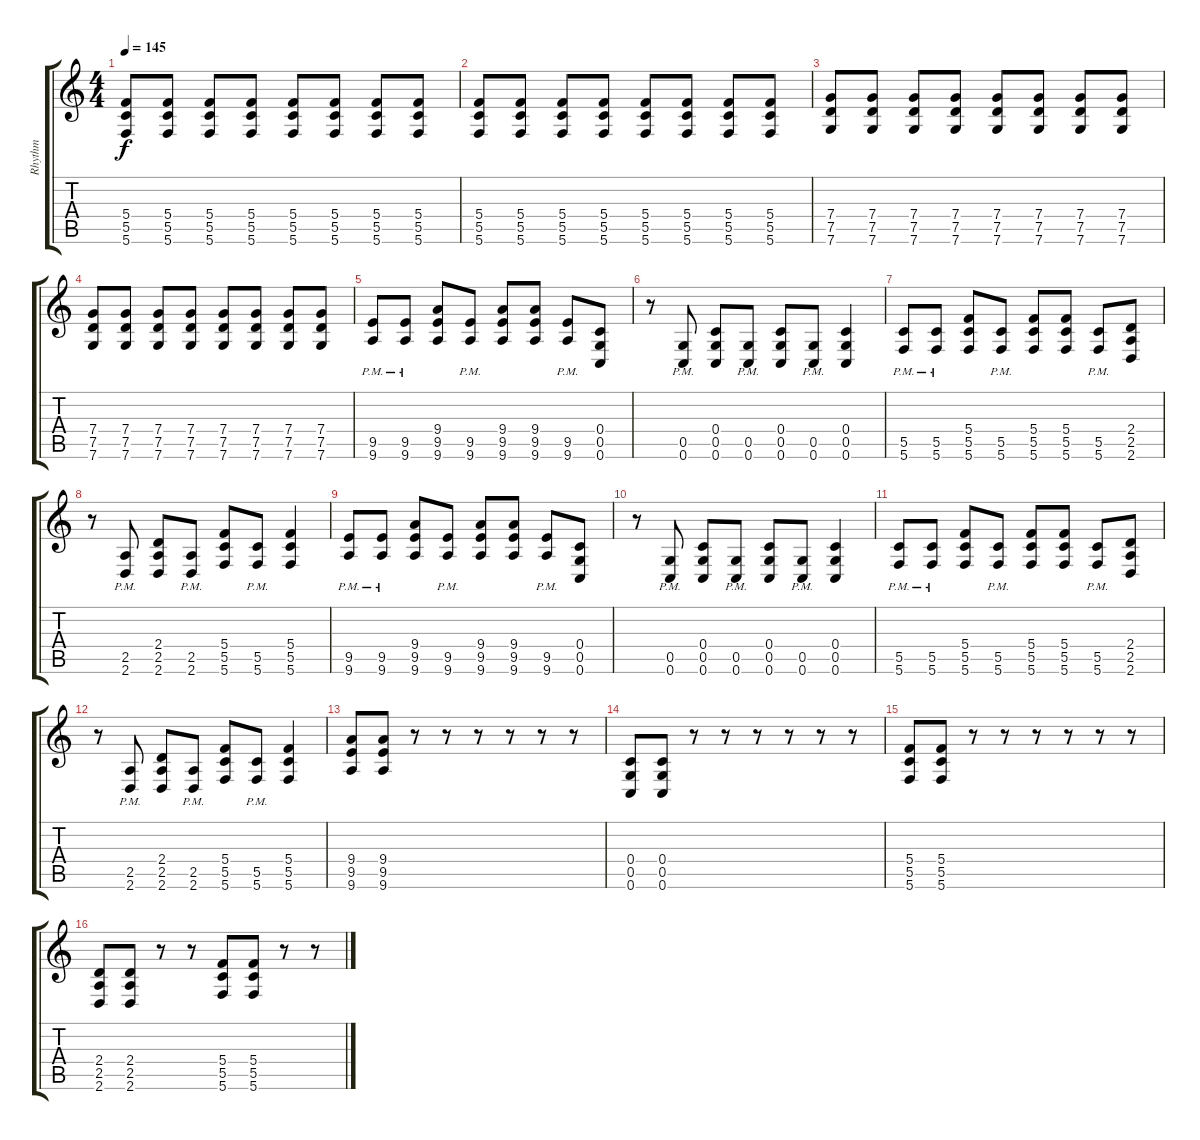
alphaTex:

\track ("Rhythm" "Rhythm") {instrument distortionguitar}
\staff {score tabs}
\tuning (D4 A3 F3 C3 G2 C2) {hide}
\ts (4 4)
\tempo 145
\clef g2
\ks c
(5.4 5.5 5.6).8{dy f} (5.4 5.5 5.6).8 (5.4 5.5 5.6).8 (5.4 5.5 5.6).8 (5.4 5.5 5.6).8 (5.4 5.5 5.6).8 (5.4 5.5 5.6).8 (5.4 5.5 5.6).8 |
(5.4 5.5 5.6).8 (5.4 5.5 5.6).8 (5.4 5.5 5.6).8 (5.4 5.5 5.6).8 (5.4 5.5 5.6).8 (5.4 5.5 5.6).8 (5.4 5.5 5.6).8 (5.4 5.5 5.6).8 |
(7.4 7.5 7.6).8 (7.4 7.5 7.6).8 (7.4 7.5 7.6).8 (7.4 7.5 7.6).8 (7.4 7.5 7.6).8 (7.4 7.5 7.6).8 (7.4 7.5 7.6).8 (7.4 7.5 7.6).8 |
(7.4 7.5 7.6).8 (7.4 7.5 7.6).8 (7.4 7.5 7.6).8 (7.4 7.5 7.6).8 (7.4 7.5 7.6).8 (7.4 7.5 7.6).8 (7.4 7.5 7.6).8 (7.4 7.5 7.6).8 |
(9.5{pm} 9.6{pm}).8 (9.5{pm} 9.6{pm}).8 (9.4 9.5 9.6).8 (9.5{pm} 9.6{pm}).8 (9.4 9.5 9.6).8 (9.4 9.5 9.6).8 (9.5{pm} 9.6{pm}).8 (0.4 0.5 0.6).8 |
r.8 (0.5{pm} 0.6{pm}).8 (0.4 0.5 0.6).8 (0.5{pm} 0.6{pm}).8 (0.4 0.5 0.6).8 (0.5{pm} 0.6{pm}).8 (0.4 0.5 0.6).4 |
(5.5{pm} 5.6{pm}).8 (5.5{pm} 5.6{pm}).8 (5.4 5.5 5.6).8 (5.5{pm} 5.6{pm}).8 (5.4 5.5 5.6).8 (5.4 5.5 5.6).8 (5.5{pm} 5.6{pm}).8 (2.4 2.5 2.6).8 |
r.8 (2.5{pm} 2.6{pm}).8 (2.4 2.5 2.6).8 (2.5{pm} 2.6{pm}).8 (5.4 5.5 5.6).8 (5.5{pm} 5.6{pm}).8 (5.4 5.5 5.6).4 |
(9.5{pm} 9.6{pm}).8 (9.5{pm} 9.6{pm}).8 (9.4 9.5 9.6).8 (9.5{pm} 9.6{pm}).8 (9.4 9.5 9.6).8 (9.4 9.5 9.6).8 (9.5{pm} 9.6{pm}).8 (0.4 0.5 0.6).8 |
r.8 (0.5{pm} 0.6{pm}).8 (0.4 0.5 0.6).8 (0.5{pm} 0.6{pm}).8 (0.4 0.5 0.6).8 (0.5{pm} 0.6{pm}).8 (0.4 0.5 0.6).4 |
(5.5{pm} 5.6{pm}).8 (5.5{pm} 5.6{pm}).8 (5.4 5.5 5.6).8 (5.5{pm} 5.6{pm}).8 (5.4 5.5 5.6).8 (5.4 5.5 5.6).8 (5.5{pm} 5.6{pm}).8 (2.4 2.5 2.6).8 |
r.8 (2.5{pm} 2.6{pm}).8 (2.4 2.5 2.6).8 (2.5{pm} 2.6{pm}).8 (5.4 5.5 5.6).8 (5.5{pm} 5.6{pm}).8 (5.4 5.5 5.6).4 |
(9.4 9.5 9.6).8 (9.4 9.5 9.6).8 r.8 r.8 r.8 r.8 r.8 r.8 |
(0.4 0.5 0.6).8 (0.4 0.5 0.6).8 r.8 r.8 r.8 r.8 r.8 r.8 |
(5.4 5.5 5.6).8 (5.4 5.5 5.6).8 r.8 r.8 r.8 r.8 r.8 r.8 |
(2.4 2.5 2.6).8 (2.4 2.5 2.6).8 r.8 r.8 (5.4 5.5 5.6).8 (5.4 5.5 5.6).8 r.8 r.8
